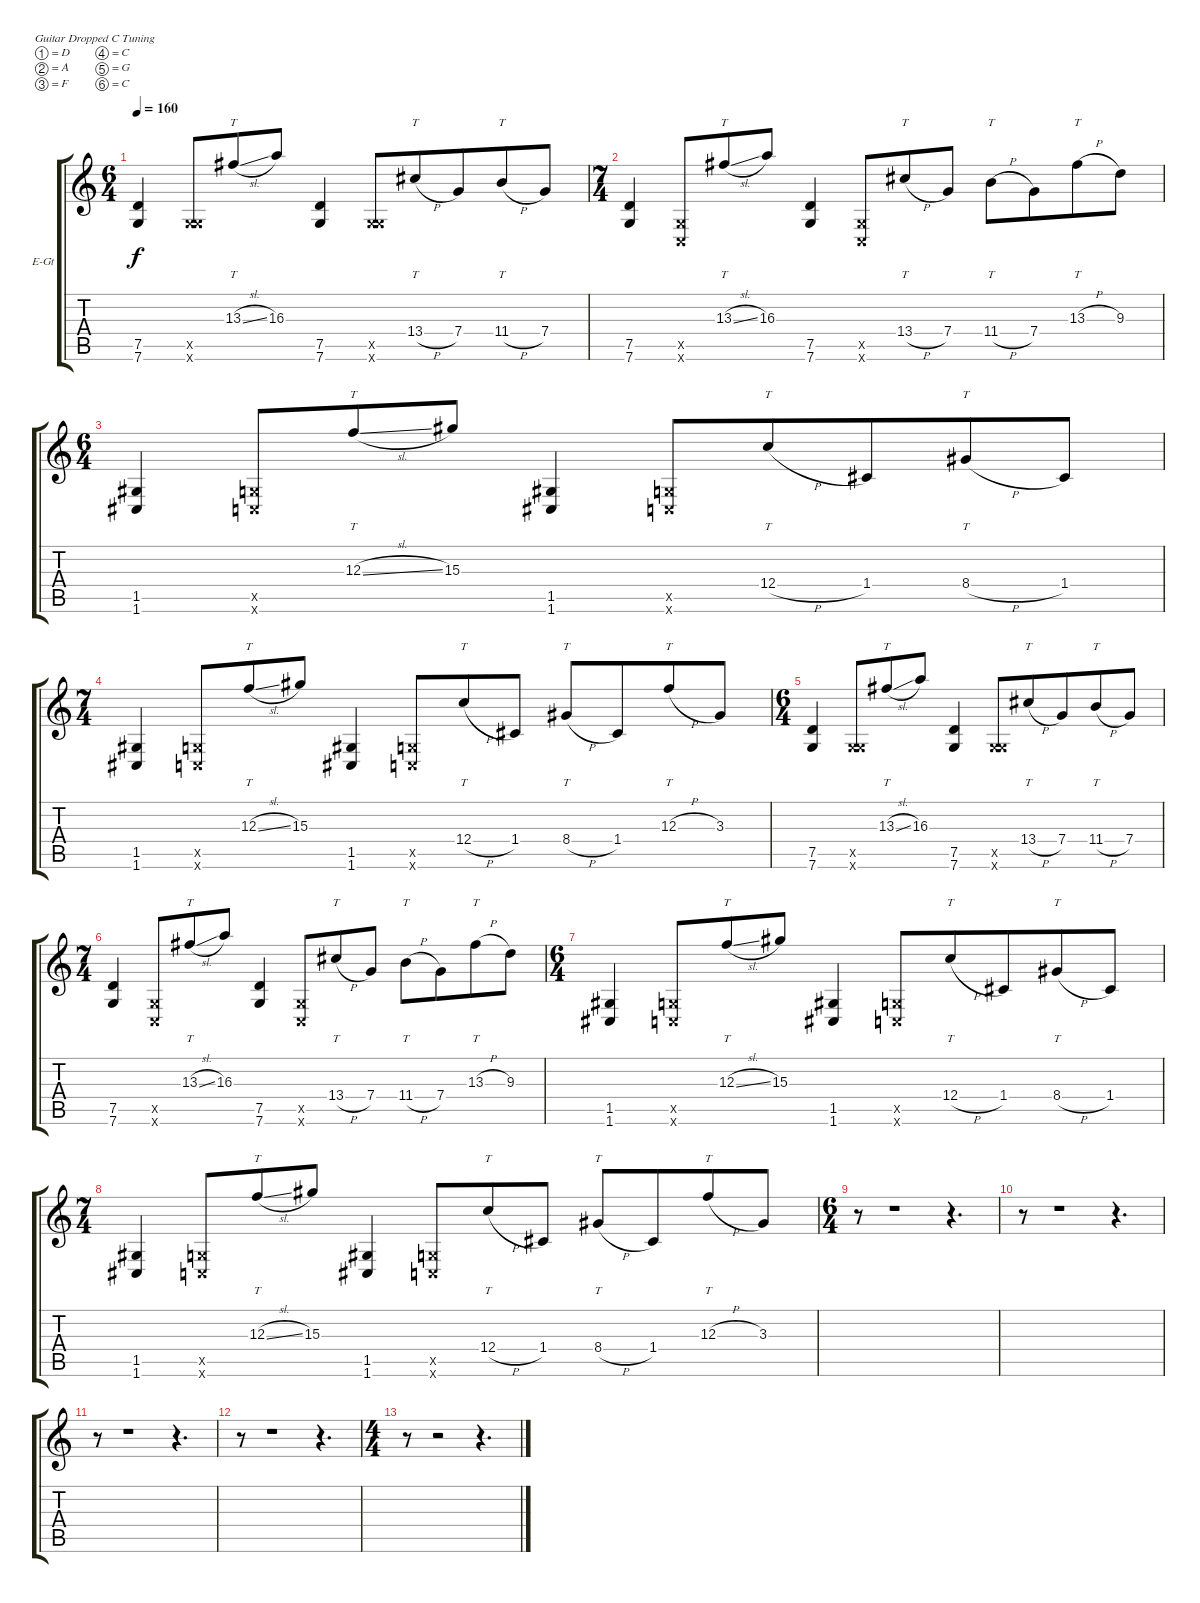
\bracketExtendMode groupsimilarinstruments
\firstSystemTrackNameOrientation horizontal
\otherSystemsTrackNameOrientation horizontal
\track ("Alex Bios" "E-Gt") {instrument distortionguitar}
\staff {score tabs}
\tuning (D4 A3 F3 C3 G2 C2)
\ts (6 4)
\beaming (8 6 6)
\tempo 160
\clef g2
\ks c
(7.5 7.6).4{dy f} (0.5{x} 7.6{x}).8 13.3{sl}.8{tt} 16.3.8 (7.5 7.6).4 (0.5{x} 7.6{x}).8 13.4{h}.8{tt} 7.4.8 11.4{h}.8{tt} 7.4.8 |
\ts (7 4)
\beaming (8 6 4 4)
(7.5 7.6).4 (0.5{x} 0.6{x}).8 13.3{sl}.8{tt} 16.3.8 (7.5 7.6).4 (0.5{x} 0.6{x}).8 13.4{h}.8{tt} 7.4.8 11.4{h}.8{tt} 7.4.8 13.3{h}.8{tt} 9.3.8 |
\ts (6 4)
\beaming (8 6 6)
(1.5 1.6).4 (0.5{x} 0.6{x}).8 12.3{sl}.8{tt} 15.3.8 (1.5 1.6).4 (0.5{x} 0.6{x}).8 12.4{h}.8{tt} 1.4.8 8.4{h}.8{tt} 1.4.8 |
\ts (7 4)
\beaming (8 6 4 4)
(1.5 1.6).4 (0.5{x} 0.6{x}).8 12.3{sl}.8{tt} 15.3.8 (1.5 1.6).4 (0.5{x} 0.6{x}).8 12.4{h}.8{tt} 1.4.8 8.4{h}.8{tt} 1.4.8 12.3{h}.8{tt} 3.3.8 |
\ts (6 4)
\beaming (8 6 6)
(7.5 7.6).4 (0.5{x} 7.6{x}).8 13.3{sl}.8{tt} 16.3.8 (7.5 7.6).4 (0.5{x} 7.6{x}).8 13.4{h}.8{tt} 7.4.8 11.4{h}.8{tt} 7.4.8 |
\ts (7 4)
\beaming (8 6 4 4)
(7.5 7.6).4 (0.5{x} 0.6{x}).8 13.3{sl}.8{tt} 16.3.8 (7.5 7.6).4 (0.5{x} 0.6{x}).8 13.4{h}.8{tt} 7.4.8 11.4{h}.8{tt} 7.4.8 13.3{h}.8{tt} 9.3.8 |
\ts (6 4)
\beaming (8 6 6)
(1.5 1.6).4 (0.5{x} 0.6{x}).8 12.3{sl}.8{tt} 15.3.8 (1.5 1.6).4 (0.5{x} 0.6{x}).8 12.4{h}.8{tt} 1.4.8 8.4{h}.8{tt} 1.4.8 |
\ts (7 4)
\beaming (8 6 4 4)
(1.5 1.6).4 (0.5{x} 0.6{x}).8 12.3{sl}.8{tt} 15.3.8 (1.5 1.6).4 (0.5{x} 0.6{x}).8 12.4{h}.8{tt} 1.4.8 8.4{h}.8{tt} 1.4.8 12.3{h}.8{tt} 3.3.8 |
\ts (6 4)
\beaming (8 6 6)
r.8 r.1 r.4{d} |
r.8 r.1 r.4{d} |
r.8 r.1 r.4{d} |
r.8 r.1 r.4{d} |
\ts (4 4)
\beaming (8 2 2 2 2)
r.8 r.2 r.4{d}
